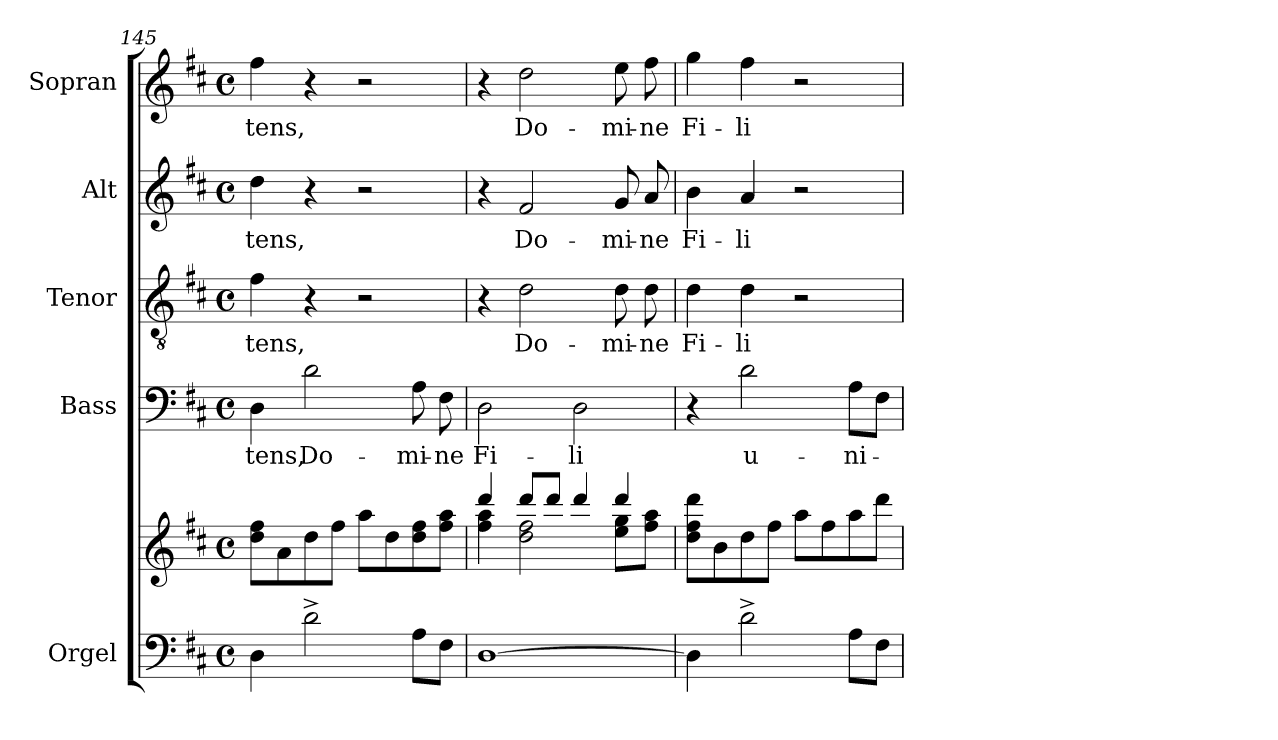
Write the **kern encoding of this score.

**kern	**kern	**kern	**text	**kern	**text	**kern	**text	**kern	**text
*part5	*part5	*part4	*part4	*part3	*part3	*part2	*part2	*part1	*part1
*staff6	*staff5	*staff4	*staff4	*staff3	*staff3	*staff2	*staff2	*staff1	*staff1
*I"Orgel	*	*I"Bass	*	*I"Tenor	*	*I"Alt	*	*I"Sopran	*
*I'Org.	*	*I'B	*	*I'T	*	*I'A	*	*I'S	*
*clefF4	*clefG2	*clefF4	*	*clefGv2	*	*clefG2	*	*clefG2	*
*k[f#c#]	*k[f#c#]	*k[f#c#]	*	*k[f#c#]	*	*k[f#c#]	*	*k[f#c#]	*
*D:	*D:	*D:	*	*D:	*	*D:	*	*D:	*
*M4/4	*M4/4	*M4/4	*	*M4/4	*	*M4/4	*	*M4/4	*
*met(c)	*met(c)	*met(c)	*	*met(c)	*	*met(c)	*	*met(c)	*
=145	=145	=145	=145	=145	=145	=145	=145	=145	=145
!	!	!	!LO:LY:b	!	!LO:LY:b	!	!LO:LY:b	!	!LO:LY:b
4D\	8dd\ 8ff#\L	4D\	-tens,	4f#\	-tens,	4dd\	-tens,	4ff#\	-tens,
.	8a\	.	.	.	.	.	.	.	.
!	!	!	!LO:LY:b	!	!	!	!	!	!
2d^>\	8dd\	2d\	Do-	4r	.	4r	.	4r	.
.	8ff#\J	.	.	.	.	.	.	.	.
.	8aa\L	.	.	2r	.	2r	.	2r	.
.	8dd\	.	.	.	.	.	.	.	.
!	!	!	!LO:LY:b	!	!	!	!	!	!
8A\L	8dd\ 8ff#\	8A\	-mi-	.	.	.	.	.	.
!	!	!	!LO:LY:b	!	!	!	!	!	!
8F#\J	8ff#\ 8aa\J	8F#\	-ne	.	.	.	.	.	.
!!LO:LB:g=z
=146	=146	=146	=146	=146	=146	=146	=146	=146	=146
*	*^	*	*	*	*	*	*	*	*
!	!	!	!	!LO:LY:b	!	!	!	!	!	!
[1D	4ddd/	4ff#\ 4aa\	2D\	Fi-	4r	.	4r	.	4r	.
!	!	!	!	!	!	!LO:LY:b	!	!LO:LY:b	!	!LO:LY:b
.	8ddd/L	2dd\ 2ff#\	.	.	2d\	Do-	2f#/	Do-	2dd\	Do-
.	8ddd/J	.	.	.	.	.	.	.	.	.
!	!	!	!	!LO:LY:b	!	!	!	!	!	!
.	4ddd/	.	2D\	-li	.	.	.	.	.	.
!	!	!	!	!	!	!LO:LY:b	!	!LO:LY:b	!	!LO:LY:b
.	4ddd/	8ee\ 8gg\L	.	.	8d\	-mi-	8g/	-mi-	8ee\	-mi-
!	!	!	!	!	!	!LO:LY:b	!	!LO:LY:b	!	!LO:LY:b
.	.	8ff#\ 8aa\J	.	.	8d\	-ne	8a/	-ne	8ff#\	-ne
=147	=147	=147	=147	=147	=147	=147	=147	=147	=147	=147
!	!	!	!	!	!	!LO:LY:b	!	!LO:LY:b	!	!LO:LY:b
*	*v	*v	*	*	*	*	*	*	*	*
4D\]	8dd\ 8ff#\ 8ddd\L	4r	.	4d\	Fi-	4b\	Fi-	4gg\	Fi-
.	8b\	.	.	.	.	.	.	.	.
!	!	!	!LO:LY:b	!	!LO:LY:b	!	!LO:LY:b	!	!LO:LY:b
2d^>\	8dd\	2d\	u-	4d\	-li	4a/	-li	4ff#\	-li
.	8ff#\J	.	.	.	.	.	.	.	.
.	8aa\L	.	.	2r	.	2r	.	2r	.
.	8ff#\	.	.	.	.	.	.	.	.
!	!	!	!LO:LY:b	!	!	!	!	!	!
8A\L	8aa\	8A\L	-ni-	.	.	.	.	.	.
8F#\J	8ddd\J	8F#\J	.	.	.	.	.	.	.
=	=	=	=	=	=	=	=	=	=
*-	*-	*-	*-	*-	*-	*-	*-	*-	*-
